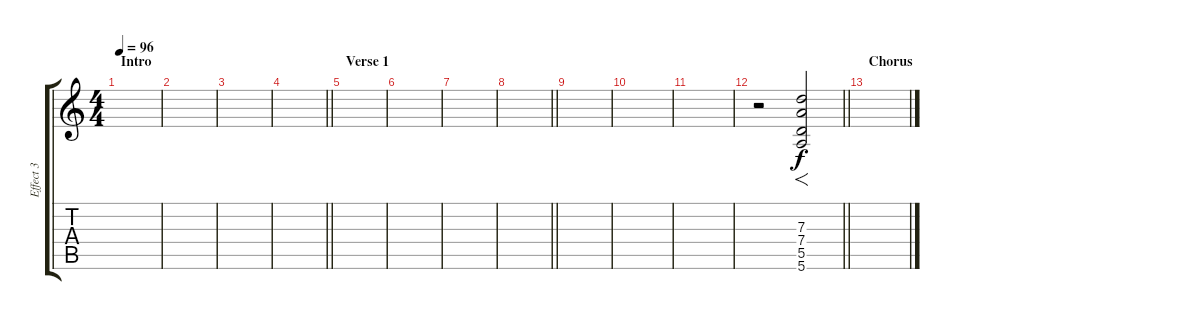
\track ("Effect 3" "Effect 3") {instrument distortionguitar}
\staff {score tabs}
\tuning (E4 B3 G3 D3 A2 E2) {hide}
\ts (4 4)
\section ("" "Intro")
\tempo 96
\clef g2
\ks c
|
|
|
\barLineRight lightlight
|
\section ("" "Verse 1")
|
|
|
\barLineRight lightlight
|
|
|
|
\barLineRight lightlight
r.2{instrument distortionguitar} (7.3 7.4 5.5 5.6).2{f} |
\section ("" "Chorus")
